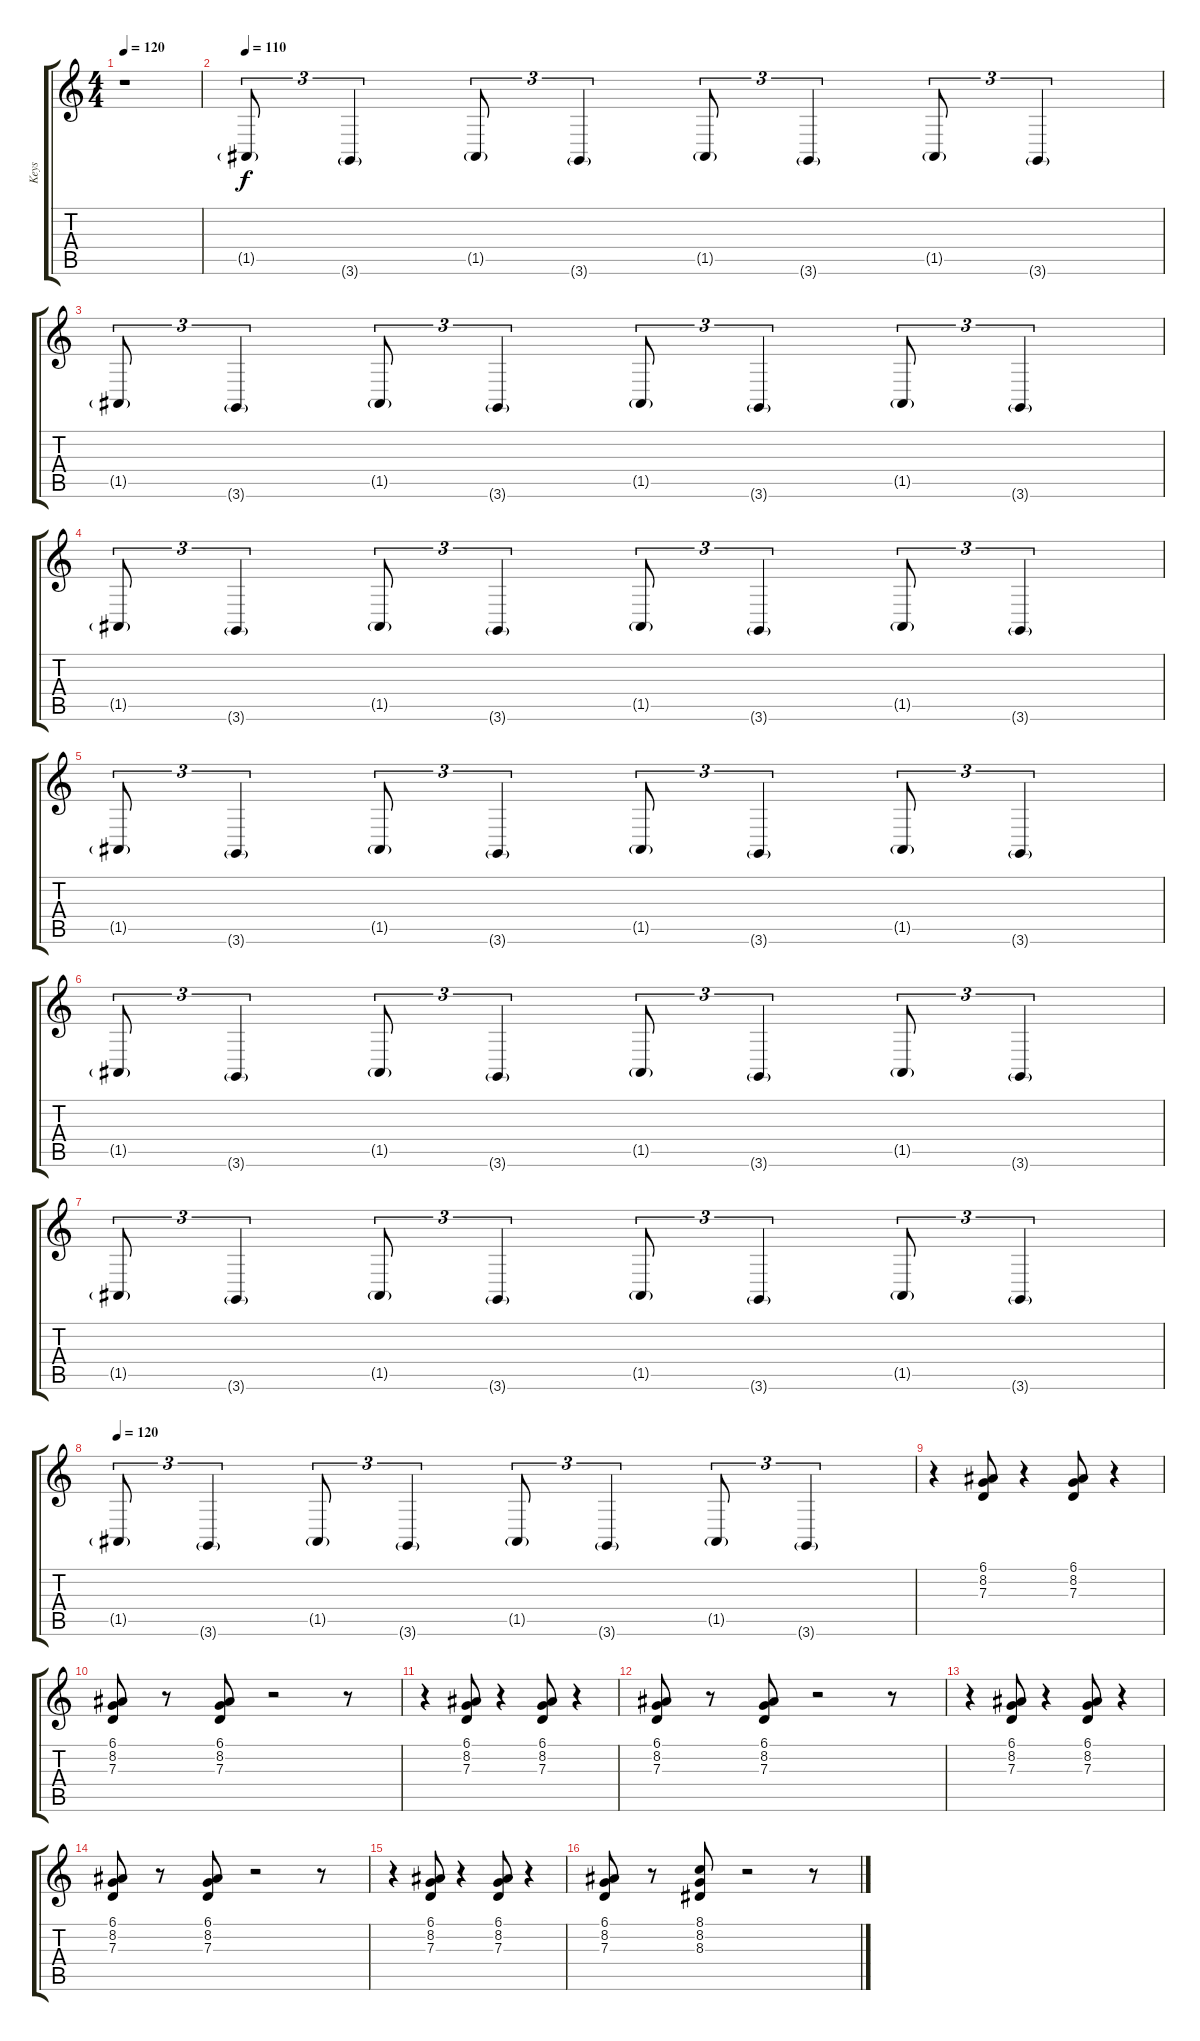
\track ("Keys" "Keys") {instrument rockorgan}
\staff {score tabs}
\tuning (E4 B3 G3 D3 A2 E2) {hide}
\ts (4 4)
\tempo 120
\clef g2
\ks c
r.1{dy f instrument rockorgan} |
\tempo 110
1.5{g}.8{tu (3 2)} 3.6{g}.4{tu (3 2)} 1.5{g}.8{tu (3 2)} 3.6{g}.4{tu (3 2)} 1.5{g}.8{tu (3 2)} 3.6{g}.4{tu (3 2)} 1.5{g}.8{tu (3 2)} 3.6{g}.4{tu (3 2)} |
1.5{g}.8{tu (3 2)} 3.6{g}.4{tu (3 2)} 1.5{g}.8{tu (3 2)} 3.6{g}.4{tu (3 2)} 1.5{g}.8{tu (3 2)} 3.6{g}.4{tu (3 2)} 1.5{g}.8{tu (3 2)} 3.6{g}.4{tu (3 2)} |
1.5{g}.8{tu (3 2)} 3.6{g}.4{tu (3 2)} 1.5{g}.8{tu (3 2)} 3.6{g}.4{tu (3 2)} 1.5{g}.8{tu (3 2)} 3.6{g}.4{tu (3 2)} 1.5{g}.8{tu (3 2)} 3.6{g}.4{tu (3 2)} |
1.5{g}.8{tu (3 2)} 3.6{g}.4{tu (3 2)} 1.5{g}.8{tu (3 2)} 3.6{g}.4{tu (3 2)} 1.5{g}.8{tu (3 2)} 3.6{g}.4{tu (3 2)} 1.5{g}.8{tu (3 2)} 3.6{g}.4{tu (3 2)} |
1.5{g}.8{tu (3 2)} 3.6{g}.4{tu (3 2)} 1.5{g}.8{tu (3 2)} 3.6{g}.4{tu (3 2)} 1.5{g}.8{tu (3 2)} 3.6{g}.4{tu (3 2)} 1.5{g}.8{tu (3 2)} 3.6{g}.4{tu (3 2)} |
1.5{g}.8{tu (3 2)} 3.6{g}.4{tu (3 2)} 1.5{g}.8{tu (3 2)} 3.6{g}.4{tu (3 2)} 1.5{g}.8{tu (3 2)} 3.6{g}.4{tu (3 2)} 1.5{g}.8{tu (3 2)} 3.6{g}.4{tu (3 2)} |
\tempo 120
1.5{g}.8{tu (3 2)} 3.6{g}.4{tu (3 2)} 1.5{g}.8{tu (3 2)} 3.6{g}.4{tu (3 2)} 1.5{g}.8{tu (3 2)} 3.6{g}.4{tu (3 2)} 1.5{g}.8{tu (3 2)} 3.6{g}.4{tu (3 2)} |
r.4 (6.1 8.2 7.3).8 r.4 (6.1 8.2 7.3).8 r.4 |
(6.1 8.2 7.3).8 r.8 (6.1 8.2 7.3).8 r.2 r.8 |
r.4 (6.1 8.2 7.3).8 r.4 (6.1 8.2 7.3).8 r.4 |
(6.1 8.2 7.3).8 r.8 (6.1 8.2 7.3).8 r.2 r.8 |
r.4 (6.1 8.2 7.3).8 r.4 (6.1 8.2 7.3).8 r.4 |
(6.1 8.2 7.3).8 r.8 (6.1 8.2 7.3).8 r.2 r.8 |
r.4 (6.1 8.2 7.3).8 r.4 (6.1 8.2 7.3).8 r.4 |
(6.1 8.2 7.3).8 r.8 (8.1 8.2 8.3).8 r.2 r.8
